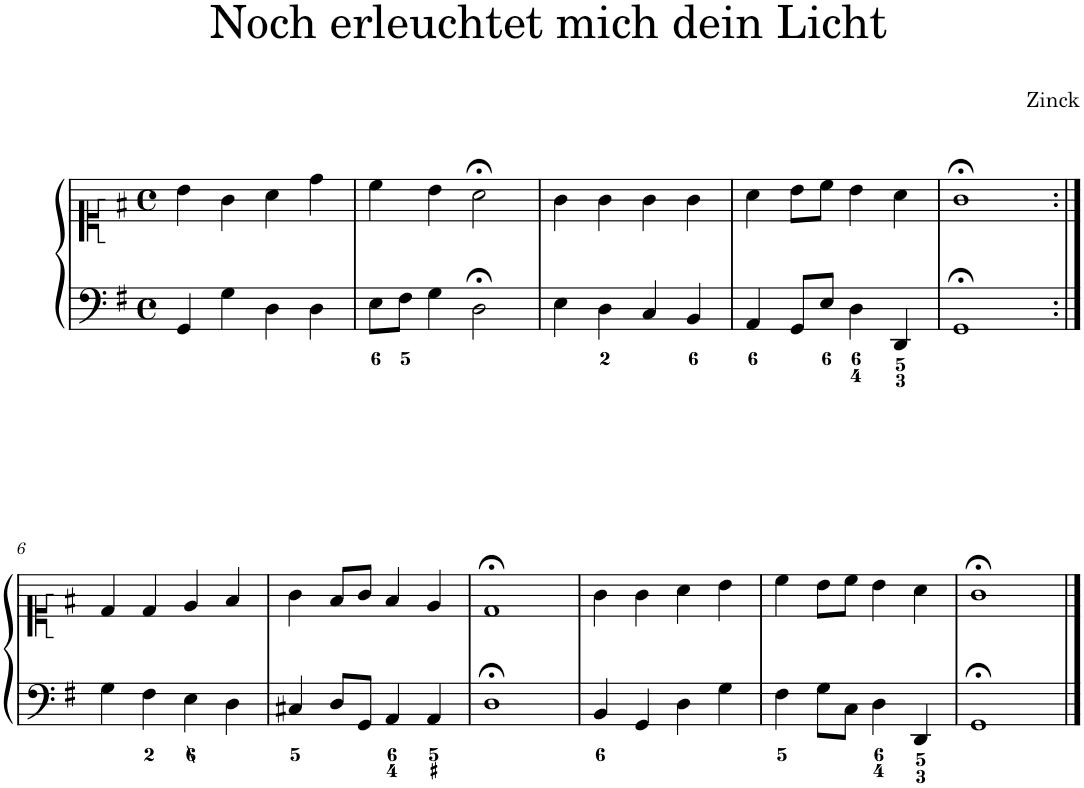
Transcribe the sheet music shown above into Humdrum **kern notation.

**kern	**kern
*part1	*part1
*staff2	*staff1
*I"Piano	*
*I'Pno.	*
*clefF4	*clefC1
*k[f#]	*k[f#]
*M4/4	*M4/4
*met(c)	*met(c)
=1	=1
4GG/	4b\
4G\	4g\
4D\	4a\
4D\	4dd\
=2	=2
8E\L	4cc\
8F#\J	.
4G\	4b\
2D;<\	2a;<\
=3	=3
4E\	4g\
4D\	4g\
4C/	4g\
4BB/	4g\
=4	=4
4AA/	4a\
8GG/L	8b\L
8E/J	8cc\J
4D\	4b\
4DD/	4a\
=5	=5
1GG;<	1g;<
!!LO:LB:g=z
=6:|!	=6:|!
4G\	4d/
4F#\	4d/
4E\	4e/
4D\	4f#/
=7	=7
4C#X/	4g\
8D/L	8f#/L
8GG/J	8g/J
4AA/	4f#/
4AA/	4e/
=8	=8
1D;<	1d;<
=9	=9
4BB/	4g\
4GG/	4g\
4D\	4a\
4G\	4b\
=10	=10
4F#\	4cc\
8G\L	8b\L
8C\J	8cc\J
4D\	4b\
4DD/	4a\
=11	=11
1GG;<	1g;<
==	==
*-	*-
